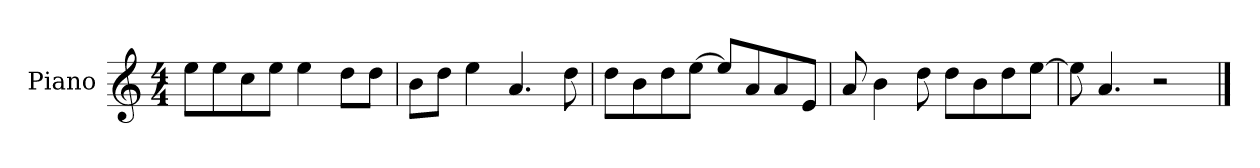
**kern
*part1
*staff1
*I"Piano
*I'P-no
*clefG2
*k[]
*M4/4
*MM90
=1
8ee\L
8ee\
8cc\
8ee\J
4ee\
8dd\L
8dd\J
=2
8b\L
8dd\J
4ee\
4.a/
8dd\
=3
8dd\L
8b\
8dd\
[8ee\J
8ee/L]
8a/
8a/
8e/J
=4
8a/
4b\
8dd\
8dd\L
8b\
8dd\
[8ee\J
=5
8ee\]
4.a/
2r
==
*-
